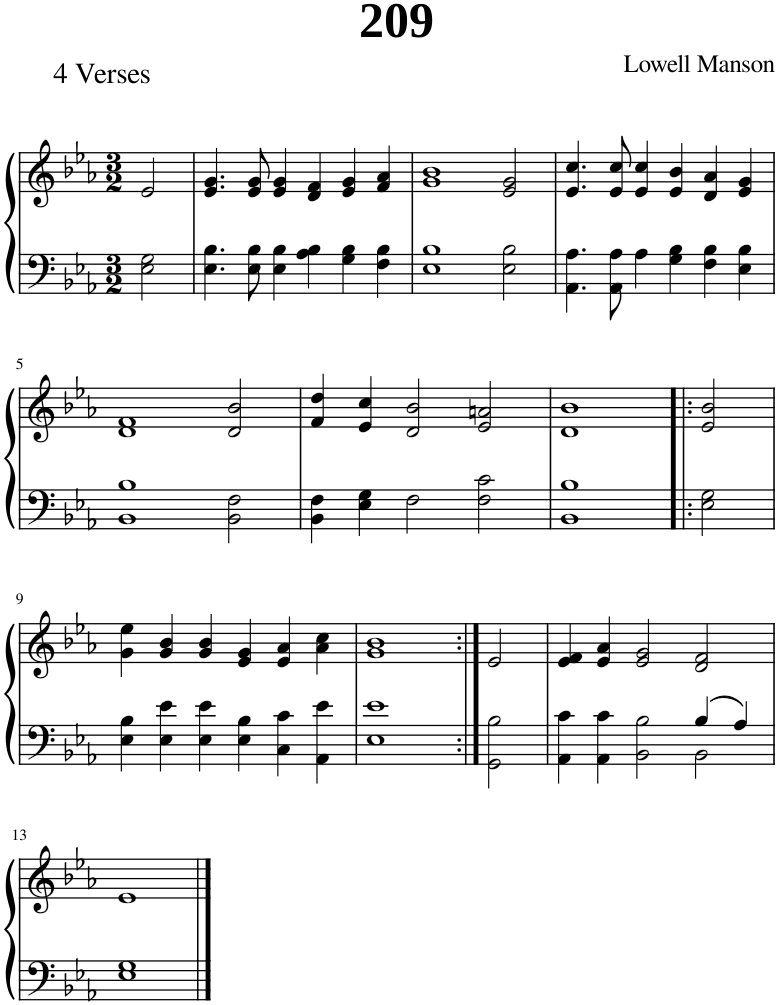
**kern	**kern
*part1	*part1
*staff2	*staff1
*I"Piano	*
*I'Pno.	*
*clefF4	*clefG2
*k[b-e-a-]	*k[b-e-a-]
*M3/2	*M3/2
=1	=1
2E-\ 2G\	2e-/
=2	=2
4.E-\ 4.B-\	4.e-/ 4.g/
8E-\ 8B-\	8e-/ 8g/
4E-\ 4B-\	4e-/ 4g/
4A-\ 4B-\	4d/ 4f/
4G\ 4B-\	4e-/ 4g/
4F\ 4B-\	4f/ 4a-/
=3	=3
1E- 1B-	1g 1b-
2E-\ 2B-\	2e-/ 2g/
=4	=4
4.AA-\ 4.A-\	4.e-/ 4.cc/
8AA-\ 8A-\	8e-/ 8cc/
4A-\	4e-/ 4cc/
4G\ 4B-\	4e-/ 4b-/
4F\ 4B-\	4d/ 4a-/
4E-\ 4B-\	4e-/ 4g/
!!LO:LB:g=z
=5	=5
1BB- 1B-	1d 1f
2BB-\ 2F\	2d/ 2b-/
=6	=6
4BB-\ 4F\	4f/ 4dd/
4E-\ 4G\	4e-/ 4cc/
2F\	2d/ 2b-/
2F\ 2c\	2e-/ 2an/
=7	=7
1BB- 1B-	1d 1b-
=8!|:	=8!|:
2E-\ 2G\	2e-/ 2b-/
!!LO:LB:g=z
=9	=9
4E-\ 4B-\	4g\ 4ee-\
4E-\ 4e-\	4g/ 4b-/
4E-\ 4e-\	4g/ 4b-/
4E-\ 4B-\	4e-/ 4g/
4C\ 4c\	4e-/ 4a-/
4AA-\ 4e-\	4a-\ 4cc\
=10	=10
1E- 1e-	1g 1b-
=11:|!	=11:|!
2GG\ 2B-\	2e-/
=12	=12
*^	*
2ryy	4AA-\ 4c\	4e-/ 4f/
.	4AA-\ 4c\	4e-/ 4a-/
2ryy	2BB-\ 2B-\	2e-/ 2g/
4B-/	2BB-\	2d/ 2f/
4A-/	.	.
*v	*v	*
!!LO:LB:g=z
=13	=13
1E- 1G	1e-
==	==
*-	*-
